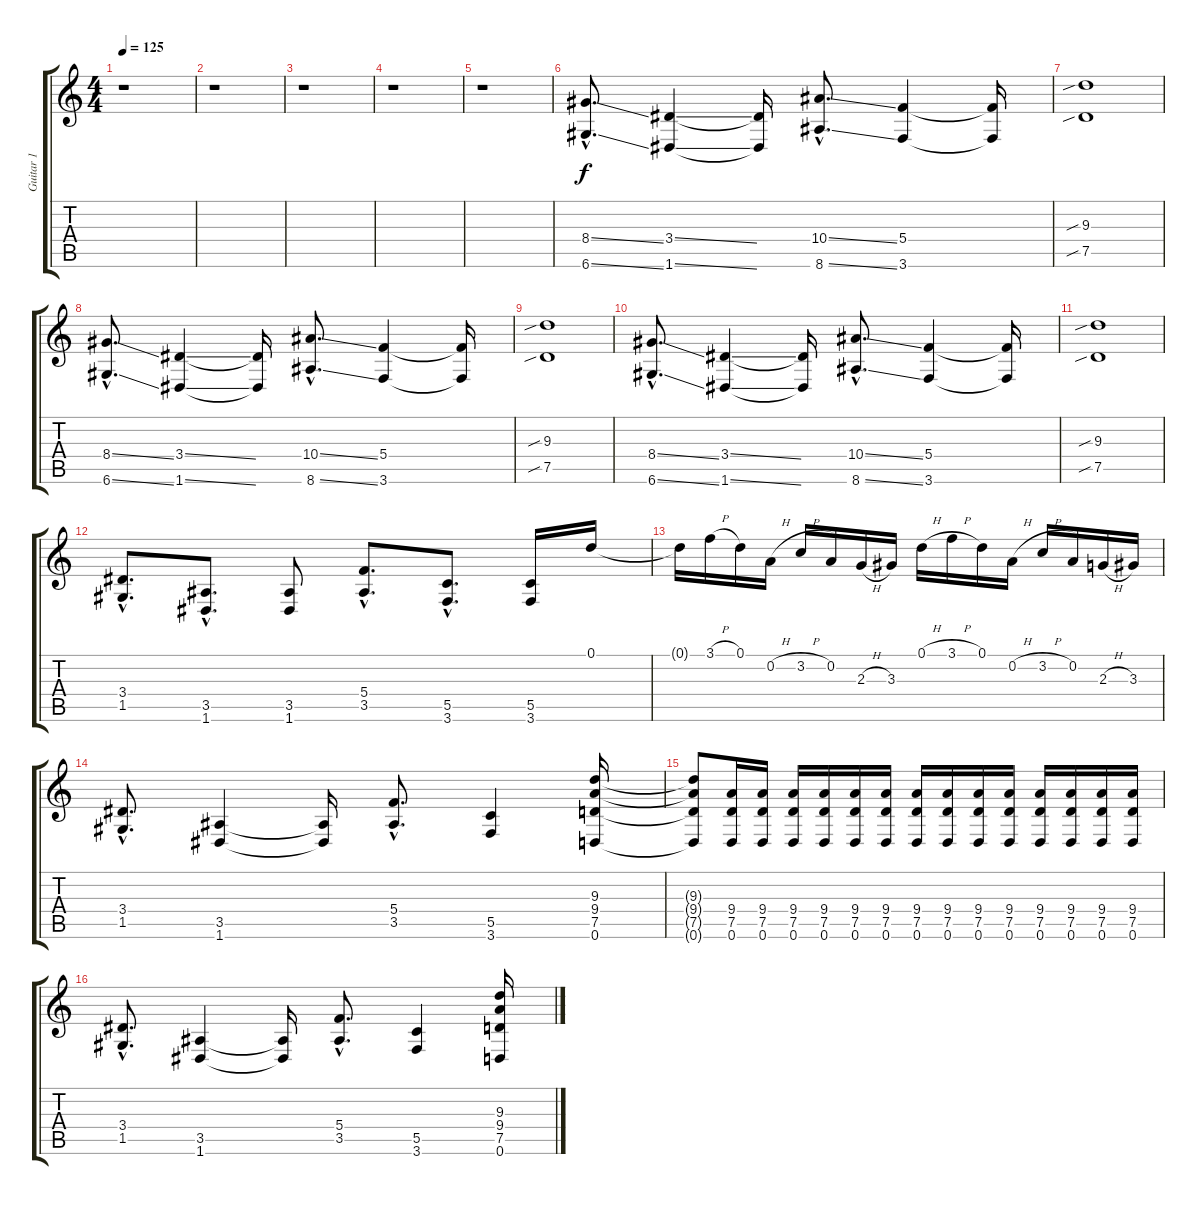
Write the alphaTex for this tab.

\track ("Guitar 1" "Guitar 1") {instrument distortionguitar}
\staff {score tabs}
\tuning (D4 A3 F3 C3 G2 D2) {hide}
\ts (4 4)
\tempo 125
\clef g2
\ks c
r.1{dy f} |
r.1 |
r.1 |
r.1 |
r.1 |
(8.4{ss hac} 6.6{ss hac}).8{d} (3.4{ss} 1.6{ss}).4 (3.4{t} 1.6{t}).16 (10.4{ss hac} 8.6{ss hac}).8{d} (5.4 3.6).4 (5.4{t} 3.6{t}).16 |
(9.3{sib} 7.5{sib}).1 |
(8.4{ss hac} 6.6{ss hac}).8{d} (3.4{ss} 1.6{ss}).4 (3.4{t} 1.6{t}).16 (10.4{ss hac} 8.6{ss hac}).8{d} (5.4 3.6).4 (5.4{t} 3.6{t}).16 |
(9.3{sib} 7.5{sib}).1 |
(8.4{ss hac} 6.6{ss hac}).8{d} (3.4{ss} 1.6{ss}).4 (3.4{t} 1.6{t}).16 (10.4{ss hac} 8.6{ss hac}).8{d} (5.4 3.6).4 (5.4{t} 3.6{t}).16 |
(9.3{sib} 7.5{sib}).1 |
(3.4{hac} 1.5{hac}).8{d} (3.5{hac} 1.6{hac}).8{d} (3.5 1.6).8 (5.4{hac} 3.5{hac}).8{d} (5.5{hac} 3.6{hac}).8{d} (5.5 3.6).16 0.1.16 |
0.1{t}.16 3.1{h}.16 0.1.16 0.2{h}.16 3.2{h}.16 0.2.16 2.3{h}.16 3.3.16 0.1{h}.16 3.1{h}.16 0.1.16 0.2{h}.16 3.2{h}.16 0.2.16 2.3{h}.16 3.3.16 |
(3.4{hac} 1.5{hac}).8{d} (3.5 1.6).4 (3.5{t} 1.6{t}).16 (5.4{hac} 3.5{hac}).8{d} (5.5 3.6).4 (9.3 9.4 7.5 0.6).16 |
(9.3{t} 9.4{t} 7.5{t} 0.6{t}).8 (9.4 7.5 0.6).16 (9.4 7.5 0.6).16 (9.4 7.5 0.6).16 (9.4 7.5 0.6).16 (9.4 7.5 0.6).16 (9.4 7.5 0.6).16 (9.4 7.5 0.6).16 (9.4 7.5 0.6).16 (9.4 7.5 0.6).16 (9.4 7.5 0.6).16 (9.4 7.5 0.6).16 (9.4 7.5 0.6).16 (9.4 7.5 0.6).16 (9.4 7.5 0.6).16 |
(3.4{hac} 1.5{hac}).8{d} (3.5 1.6).4 (3.5{t} 1.6{t}).16 (5.4{hac} 3.5{hac}).8{d} (5.5 3.6).4 (9.3 9.4 7.5 0.6).16
